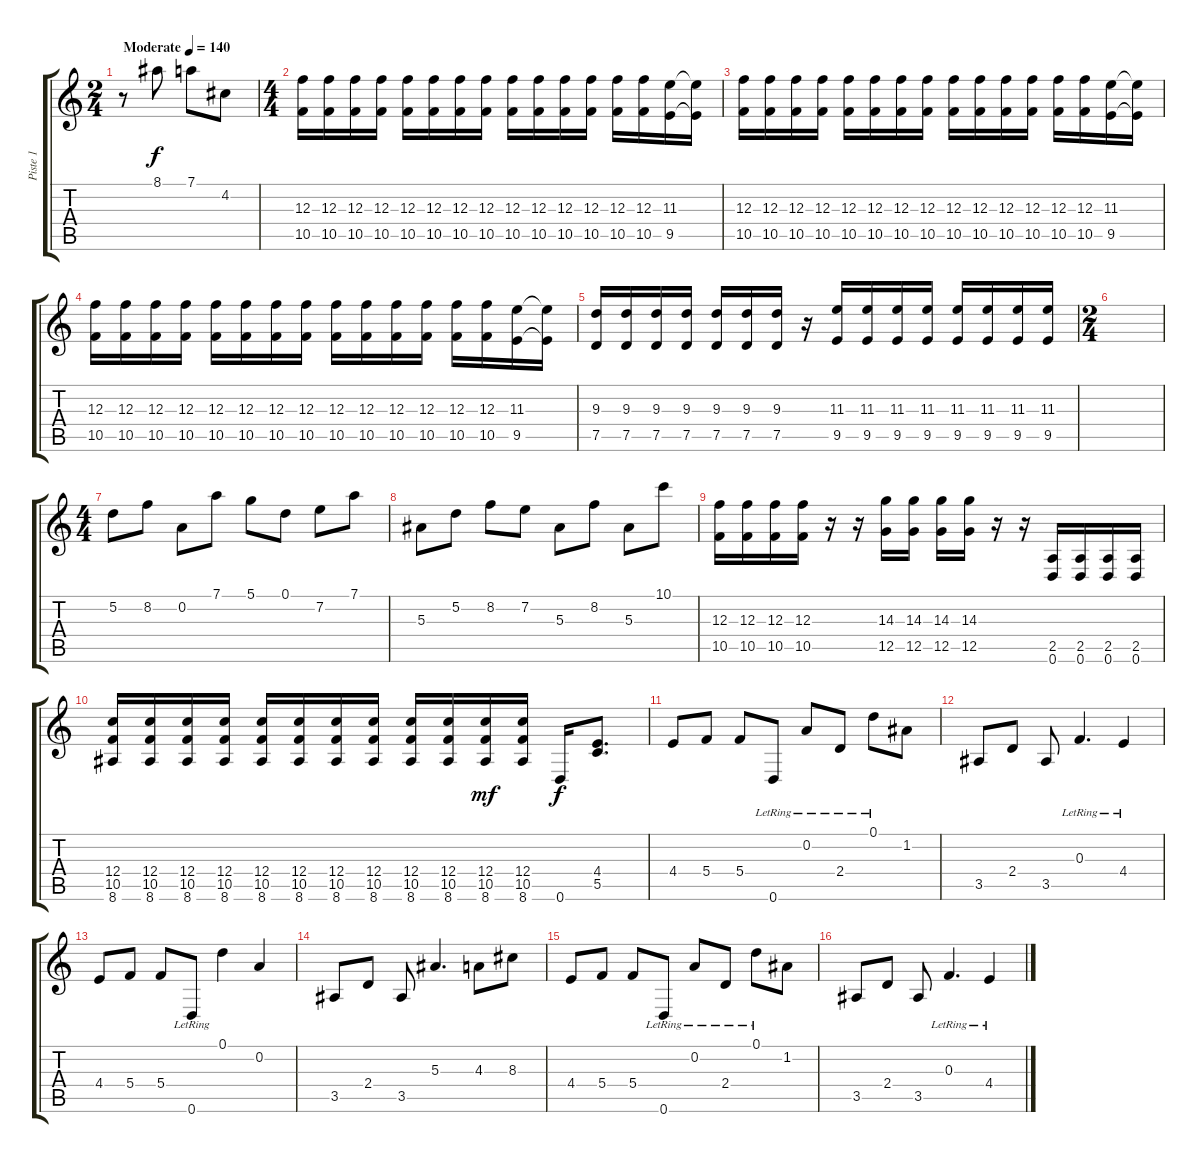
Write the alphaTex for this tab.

\track ("Piste 1" "Piste 1") {instrument distortionguitar}
\staff {score tabs}
\tuning (D4 A3 F3 C3 G2 D2) {hide}
\ts (2 4)
\tempo (140 "Moderate")
\clef g2
\ks c
r.8{dy f instrument distortionguitar} 8.1.8 7.1.8 4.2.8 |
\ts (4 4)
(12.3 10.5).16 (12.3 10.5).16 (12.3 10.5).16 (12.3 10.5).16 (12.3 10.5).16 (12.3 10.5).16 (12.3 10.5).16 (12.3 10.5).16 (12.3 10.5).16 (12.3 10.5).16 (12.3 10.5).16 (12.3 10.5).16 (12.3 10.5).16 (12.3 10.5).16 (11.3 9.5).16 (11.3{t} 9.5{t}).16 |
(12.3 10.5).16 (12.3 10.5).16 (12.3 10.5).16 (12.3 10.5).16 (12.3 10.5).16 (12.3 10.5).16 (12.3 10.5).16 (12.3 10.5).16 (12.3 10.5).16 (12.3 10.5).16 (12.3 10.5).16 (12.3 10.5).16 (12.3 10.5).16 (12.3 10.5).16 (11.3 9.5).16 (11.3{t} 9.5{t}).16 |
(12.3 10.5).16 (12.3 10.5).16 (12.3 10.5).16 (12.3 10.5).16 (12.3 10.5).16 (12.3 10.5).16 (12.3 10.5).16 (12.3 10.5).16 (12.3 10.5).16 (12.3 10.5).16 (12.3 10.5).16 (12.3 10.5).16 (12.3 10.5).16 (12.3 10.5).16 (11.3 9.5).16 (11.3{t} 9.5{t}).16 |
(9.3 7.5).16 (9.3 7.5).16 (9.3 7.5).16 (9.3 7.5).16 (9.3 7.5).16 (9.3 7.5).16 (9.3 7.5).16 r.16 (11.3 9.5).16 (11.3 9.5).16 (11.3 9.5).16 (11.3 9.5).16 (11.3 9.5).16 (11.3 9.5).16 (11.3 9.5).16 (11.3 9.5).16 |
\ts (2 4)
|
\ts (4 4)
5.2.8 8.2.8 0.2.8 7.1.8 5.1.8 0.1.8 7.2.8 7.1.8 |
5.3.8 5.2.8 8.2.8 7.2.8 5.3.8 8.2.8 5.3.8 10.1.8 |
(12.3 10.5).16 (12.3 10.5).16 (12.3 10.5).16 (12.3 10.5).16 r.16 r.16 (14.3 12.5).16 (14.3 12.5).16 (14.3 12.5).16 (14.3 12.5).16 r.16 r.16 (2.5 0.6).16 (2.5 0.6).16 (2.5 0.6).16 (2.5 0.6).16 |
(12.4 10.5 8.6).16 (12.4 10.5 8.6).16 (12.4 10.5 8.6).16 (12.4 10.5 8.6).16 (12.4 10.5 8.6).16 (12.4 10.5 8.6).16 (12.4 10.5 8.6).16 (12.4 10.5 8.6).16 (12.4 10.5 8.6).16 (12.4 10.5 8.6).16 (12.4 10.5 8.6).16{dy mf} (12.4 10.5 8.6).16 0.6.16{dy f} (4.4 5.5).8{d} |
4.4.8 5.4.8 5.4.8 0.6{lr}.8 0.2{lr}.8 2.4{lr}.8 0.1{lr}.8 1.2.8 |
3.5.8 2.4.8 3.5.8 0.3{lr}.4{d} 4.4{lr}.4 |
4.4.8 5.4.8 5.4.8 0.6{lr}.8 0.1.4 0.2.4 |
3.5.8 2.4.8 3.5.8 5.3.4{d} 4.3.8 8.3.8 |
4.4.8 5.4.8 5.4.8 0.6{lr}.8 0.2{lr}.8 2.4{lr}.8 0.1{lr}.8 1.2.8 |
3.5.8 2.4.8 3.5.8 0.3{lr}.4{d} 4.4{lr}.4
